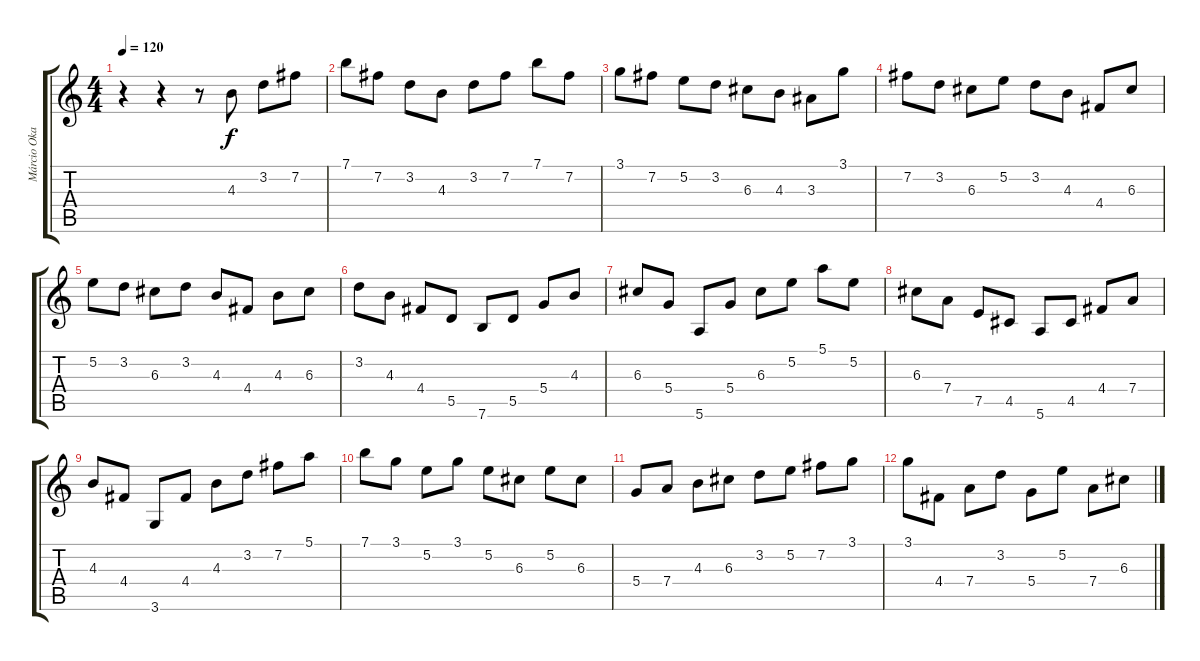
\track ("Márcio Okayama" "Márcio Oka") {instrument acousticguitarnylon}
\staff {score tabs}
\tuning (E4 B3 G3 D3 A2 E2) {hide}
\ts (4 4)
\tempo 120
\clef g2
\ks c
r.4{dy f instrument acousticguitarnylon} r.4 r.8 4.3.8 3.2.8 7.2.8 |
7.1.8 7.2.8 3.2.8 4.3.8 3.2.8 7.2.8 7.1.8 7.2.8 |
3.1.8 7.2.8 5.2.8 3.2.8 6.3.8 4.3.8 3.3.8 3.1.8 |
7.2.8 3.2.8 6.3.8 5.2.8 3.2.8 4.3.8 4.4.8 6.3.8 |
5.2.8 3.2.8 6.3.8 3.2.8 4.3.8 4.4.8 4.3.8 6.3.8 |
3.2.8 4.3.8 4.4.8 5.5.8 7.6.8 5.5.8 5.4.8 4.3.8 |
6.3.8 5.4.8 5.6.8 5.4.8 6.3.8 5.2.8 5.1.8 5.2.8 |
6.3.8 7.4.8 7.5.8 4.5.8 5.6.8 4.5.8 4.4.8 7.4.8 |
4.3.8 4.4.8 3.6.8 4.4.8 4.3.8 3.2.8 7.2.8 5.1.8 |
7.1.8 3.1.8 5.2.8 3.1.8 5.2.8 6.3.8 5.2.8 6.3.8 |
5.4.8 7.4.8 4.3.8 6.3.8 3.2.8 5.2.8 7.2.8 3.1.8 |
3.1.8 4.4.8 7.4.8 3.2.8 5.4.8 5.2.8 7.4.8 6.3.8
